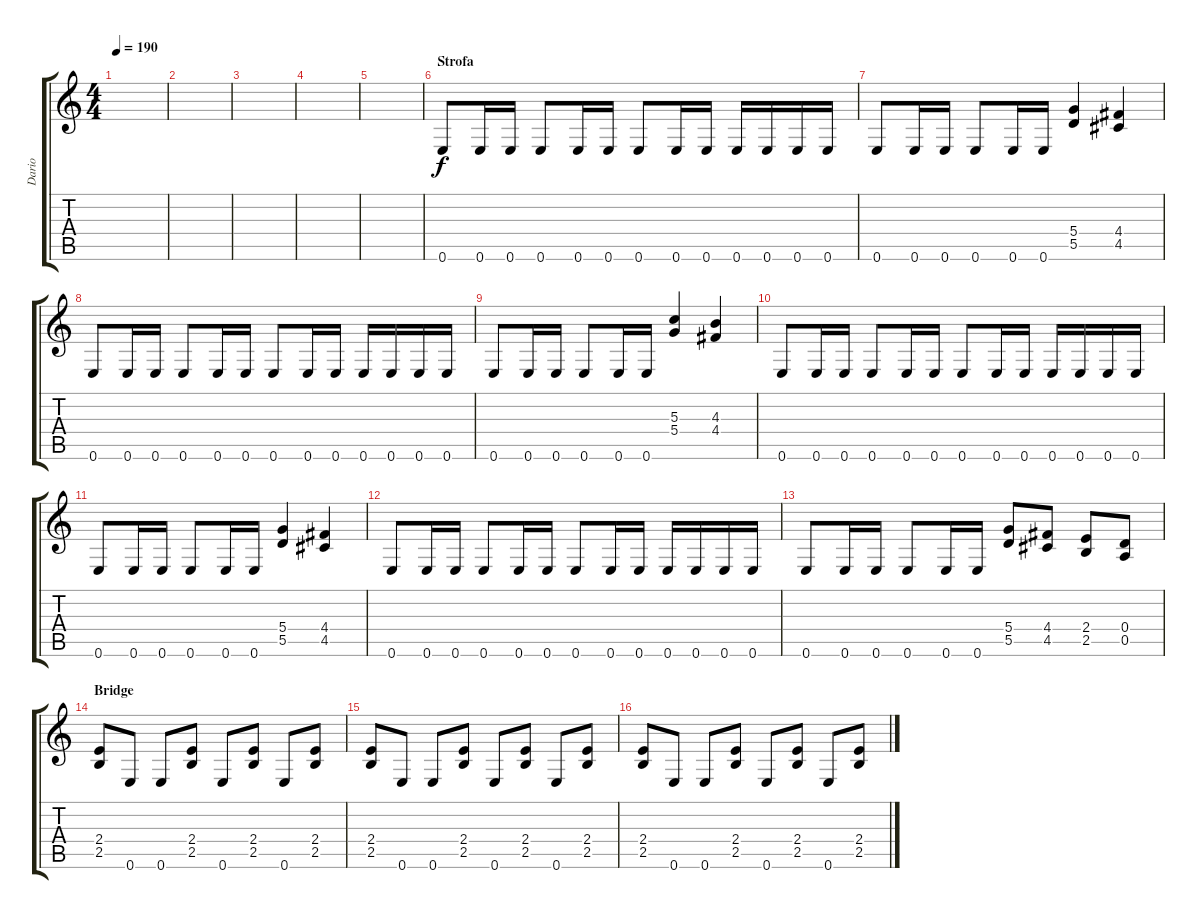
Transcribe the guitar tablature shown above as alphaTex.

\track ("Dario" "Dario") {instrument distortionguitar}
\staff {score tabs}
\tuning (E4 B3 G3 D3 A2 E2) {hide}
\ts (4 4)
\tempo 190
\clef g2
\ks c
|
|
|
|
|
\section ("" "Strofa")
0.6.8 0.6.16 0.6.16 0.6.8 0.6.16 0.6.16 0.6.8 0.6.16 0.6.16 0.6.16 0.6.16 0.6.16 0.6.16 |
0.6.8 0.6.16 0.6.16 0.6.8 0.6.16 0.6.16 (5.4 5.5).4 (4.4 4.5).4 |
0.6.8 0.6.16 0.6.16 0.6.8 0.6.16 0.6.16 0.6.8 0.6.16 0.6.16 0.6.16 0.6.16 0.6.16 0.6.16 |
0.6.8 0.6.16 0.6.16 0.6.8 0.6.16 0.6.16 (5.3 5.4).4 (4.3 4.4).4 |
0.6.8 0.6.16 0.6.16 0.6.8 0.6.16 0.6.16 0.6.8 0.6.16 0.6.16 0.6.16 0.6.16 0.6.16 0.6.16 |
0.6.8 0.6.16 0.6.16 0.6.8 0.6.16 0.6.16 (5.4 5.5).4 (4.4 4.5).4 |
0.6.8 0.6.16 0.6.16 0.6.8 0.6.16 0.6.16 0.6.8 0.6.16 0.6.16 0.6.16 0.6.16 0.6.16 0.6.16 |
0.6.8 0.6.16 0.6.16 0.6.8 0.6.16 0.6.16 (5.4 5.5).8 (4.4 4.5).8 (2.4 2.5).8 (0.4 0.5).8 |
\section ("" "Bridge")
(2.4 2.5).8 0.6.8 0.6.8 (2.4 2.5).8 0.6.8 (2.4 2.5).8 0.6.8 (2.4 2.5).8 |
(2.4 2.5).8 0.6.8 0.6.8 (2.4 2.5).8 0.6.8 (2.4 2.5).8 0.6.8 (2.4 2.5).8 |
(2.4 2.5).8 0.6.8 0.6.8 (2.4 2.5).8 0.6.8 (2.4 2.5).8 0.6.8 (2.4 2.5).8
